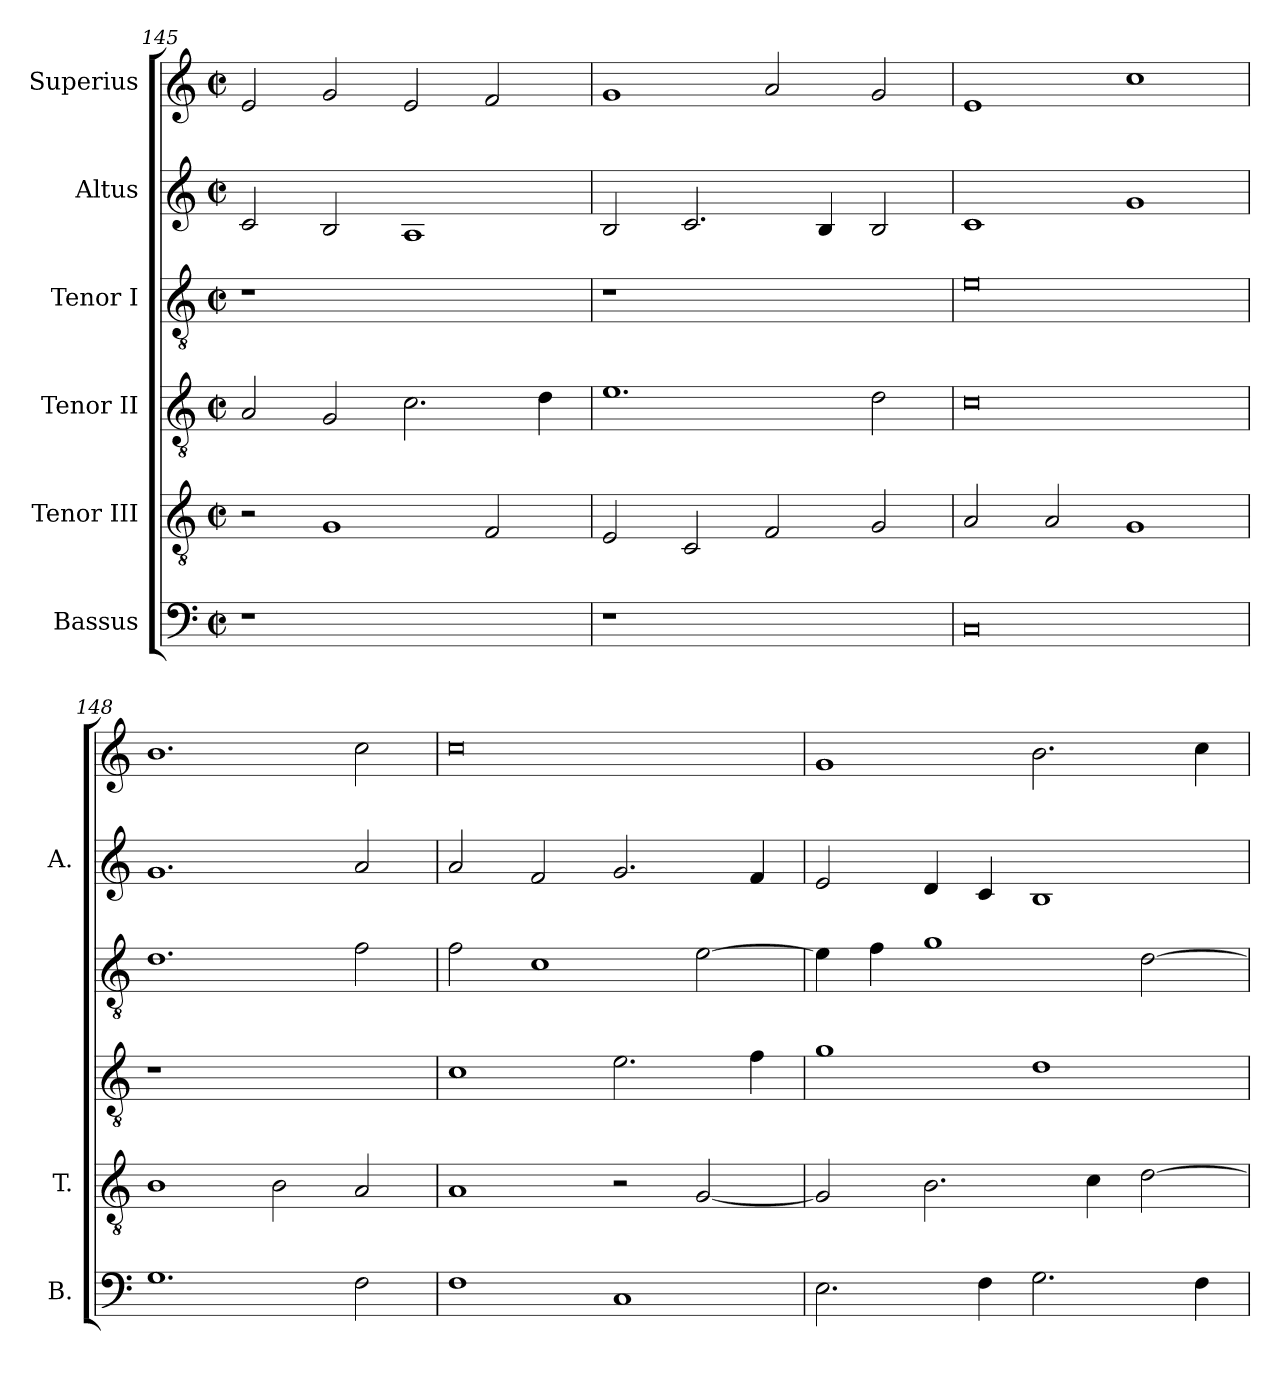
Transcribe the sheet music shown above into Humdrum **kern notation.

**kern	**kern	**kern	**kern	**kern	**kern
*part6	*part5	*part4	*part3	*part2	*part1
*staff6	*staff5	*staff4	*staff3	*staff2	*staff1
*I"Bassus	*I"Tenor III	*I"Tenor II	*I"Tenor I	*I"Altus	*I"Superius
*I'B.	*I'T.	*	*	*I'A.	*
*clefF4	*clefGv2	*clefGv2	*clefGv2	*clefG2	*clefG2
*	*ITrd7c12	*ITrd7c12	*ITrd7c12	*	*
*k[]	*k[]	*k[]	*k[]	*k[]	*k[]
*C:	*C:	*C:	*C:	*C:	*C:
*M2/2	*M2/2	*M2/2	*M2/2	*M2/2	*M2/2
*met(c|)	*met(c|)	*met(c|)	*met(c|)	*met(c|)	*met(c|)
=145	=145	=145	=145	=145	=145
!LO:N:vis=1	!	!	!LO:N:vis=1	!	!
1r	2r	2AAi/	1r	2ci/	2ei/
.	1GGi	2GGi/	.	2Bi/	2gi/
1ryy	.	2.Ci\	1ryy	1Ai	2ei/
.	2FFi/	.	.	.	2fi/
.	.	4Di\	.	.	.
=146	=146	=146	=146	=146	=146
!LO:N:vis=1	!	!	!LO:N:vis=1	!	!
1r	2EEi/	1.Ei	1r	2Bi/	1gi
.	2CCi/	.	.	2.ci/	.
1ryy	2FFi/	.	1ryy	.	2ai/
.	.	.	.	4Bi/	.
.	2GGi/	2Di\	.	2Bi/	2gi/
=147	=147	=147	=147	=147	=147
0Ci	2AAi/	0Ci	0Ei	1ci	1ei
.	2AAi/	.	.	.	.
.	1GGi	.	.	1gi	1cci
!!LO:LB:g=z
=148	=148	=148	=148	=148	=148
!	!	!LO:N:vis=1	!	!	!
1.Gi	1BBi	1r	1.Di	1.gi	1.bi
.	2BBi\	1ryy	.	.	.
2Fi\	2AAi/	.	2Fi\	2ai/	2cci\
=149	=149	=149	=149	=149	=149
1Fi	1AAi	1Ci	2Fi\	2ai/	0cci
.	.	.	1Ci	2fi/	.
1Ci	2r	2.Ei\	.	2.gi/	.
.	[<2GGi/	.	[>2Ei\	.	.
.	.	4Fi\	.	4fi/	.
=150	=150	=150	=150	=150	=150
2.Ei\	2GGi/]	1Gi	4Ei\]	2ei/	1gi
.	.	.	4Fi\	.	.
.	2.BBi\	.	1Gi	4di/	.
4Fi\	.	.	.	4ci/	.
2.Gi\	.	1Di	.	1Bi	2.bi\
.	4Ci\	.	.	.	.
.	[>2Di\	.	[>2Di\	.	.
4Fi\	.	.	.	.	4cci\
=	=	=	=	=	=
*-	*-	*-	*-	*-	*-
